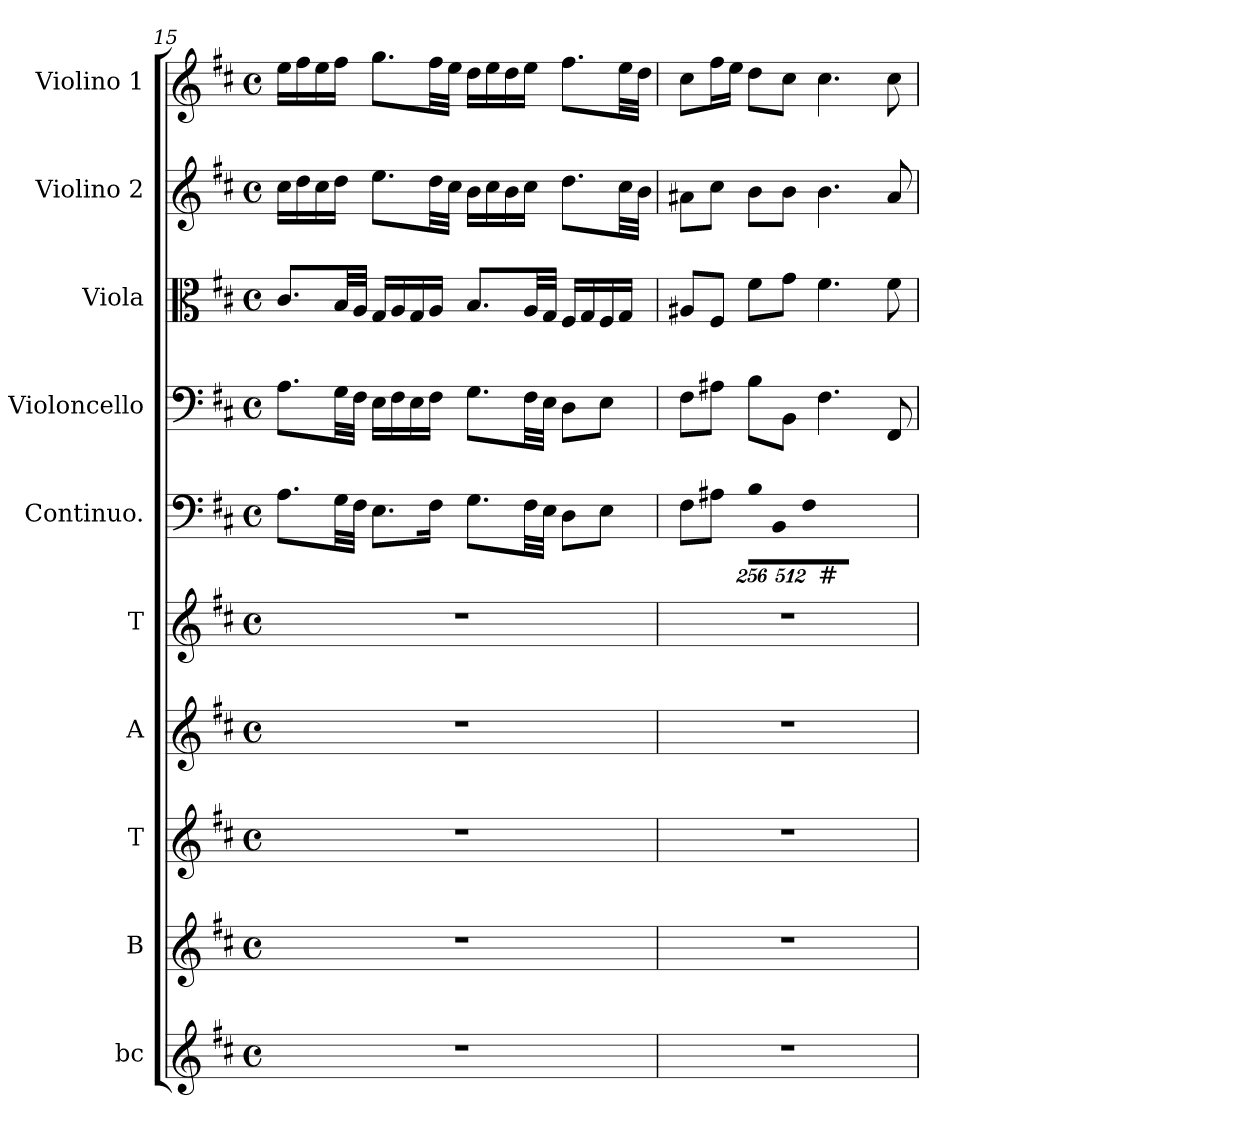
**kern	**kern	**kern	**kern	**kern	**kern	**kern	**kern	**kern	**kern
*part10	*part9	*part8	*part7	*part6	*part5	*part4	*part3	*part2	*part1
*staff10	*staff9	*staff8	*staff7	*staff6	*staff5	*staff4	*staff3	*staff2	*staff1
*I"bc	*I"B	*I"T	*I"A	*I"T	*I"Continuo.	*I"Violoncello	*I"Viola	*I"Violino 2	*I"Violino 1
*I'bc	*I'B	*I'T	*I'A	*	*I'C	*I'vlc	*I'vla	*I'vl2	*I'vl1
*clefG2	*clefG2	*clefG2	*clefG2	*clefG2	*clefF4	*clefF4	*clefC3	*clefG2	*clefG2
*k[f#c#]	*k[f#c#]	*k[f#c#]	*k[f#c#]	*k[f#c#]	*k[f#c#]	*k[f#c#]	*k[f#c#]	*k[f#c#]	*k[f#c#]
*D:	*D:	*D:	*D:	*D:	*D:	*D:	*D:	*D:	*D:
*M4/4	*M4/4	*M4/4	*M4/4	*M4/4	*M4/4	*M4/4	*M4/4	*M4/4	*M4/4
*met(c)	*met(c)	*met(c)	*met(c)	*met(c)	*met(c)	*met(c)	*met(c)	*met(c)	*met(c)
=15	=15	=15	=15	=15	=15	=15	=15	=15	=15
1r	1r	1r	1r	1r	8.A\L	8.A\L	8.c#/L	16cc#\LL	16ee\LL
.	.	.	.	.	.	.	.	16dd\	16ff#\
.	.	.	.	.	.	.	.	16cc#\	16ee\
.	.	.	.	.	32G\LL	32G\LL	32B/LL	16dd\JJ	16ff#\JJ
.	.	.	.	.	32F#\JJJ	32F#\JJJ	32A/JJJ	.	.
.	.	.	.	.	8.E\L	16E\LL	16G/LL	8.ee\L	8.gg\L
.	.	.	.	.	.	16F#\	16A/	.	.
.	.	.	.	.	.	16E\	16G/	.	.
.	.	.	.	.	16F#\Jk	16F#\JJ	16A/JJ	32dd\LL	32ff#\LL
.	.	.	.	.	.	.	.	32cc#\JJJ	32ee\JJJ
.	.	.	.	.	8.G\L	8.G\L	8.B/L	16b\LL	16dd\LL
.	.	.	.	.	.	.	.	16cc#\	16ee\
.	.	.	.	.	.	.	.	16b\	16dd\
.	.	.	.	.	32F#\LL	32F#\LL	32A/LL	16cc#\JJ	16ee\JJ
.	.	.	.	.	32E\JJJ	32E\JJJ	32G/JJJ	.	.
.	.	.	.	.	8D\L	8D\L	16F#/LL	8.dd\L	8.ff#\L
.	.	.	.	.	.	.	16G/	.	.
.	.	.	.	.	8E>\J	8E\J	16F#/	.	.
.	.	.	.	.	.	.	16G/JJ	32cc#\LL	32ee\LL
.	.	.	.	.	.	.	.	32b\JJJ	32dd\JJJ
=16	=16	=16	=16	=16	=16	=16	=16	=16	=16
*	*	*	*	*	*^	*	*	*	*
1r	1r	1r	1r	1r	8F#\L	2ryy	8F#\L	8A#X/L	8a#X\L	8cc#\L
.	.	.	.	.	8A#X\J	.	8A#X\J	8F#/J	8cc#\J	16ff#\L
.	.	.	.	.	.	.	.	.	.	16ee\JJ
*	*	*	*	*	*Xbrackettup	*	*	*	*	*
!	!	!	!	!	!LO:N:vis=8	!	!	!	!	!
.	.	.	.	.	2048%205B>\L	.	8B\L	8f#\L	8b\L	8dd\L
!	!	!	!	!	!LO:N:vis=8	!	!	!	!	!
.	.	.	.	.	4096%409BB\J	.	.	.	.	.
.	.	.	.	.	.	.	8BB\J	8g\J	8b\J	8cc#\J
!	!	!	!	!	!LO:N:vis=2	!	!	!	!	!
.	.	.	.	.	4096%1229F#>\	.	.	.	.	.
!	!	!	!	!	!	!LO:TX:b:t=#	!	!	!	!
.	.	.	.	.	.	2ryy	4.F#\	4.f#\	4.b\	4.cc#\
.	.	.	.	.	4ryy	.	.	.	.	.
.	.	.	.	.	.	.	8FF#/	8f#\	8a#/	8cc#\
*	*	*	*	*	*v	*v	*	*	*	*
=	=	=	=	=	=	=	=	=	=
*-	*-	*-	*-	*-	*-	*-	*-	*-	*-
